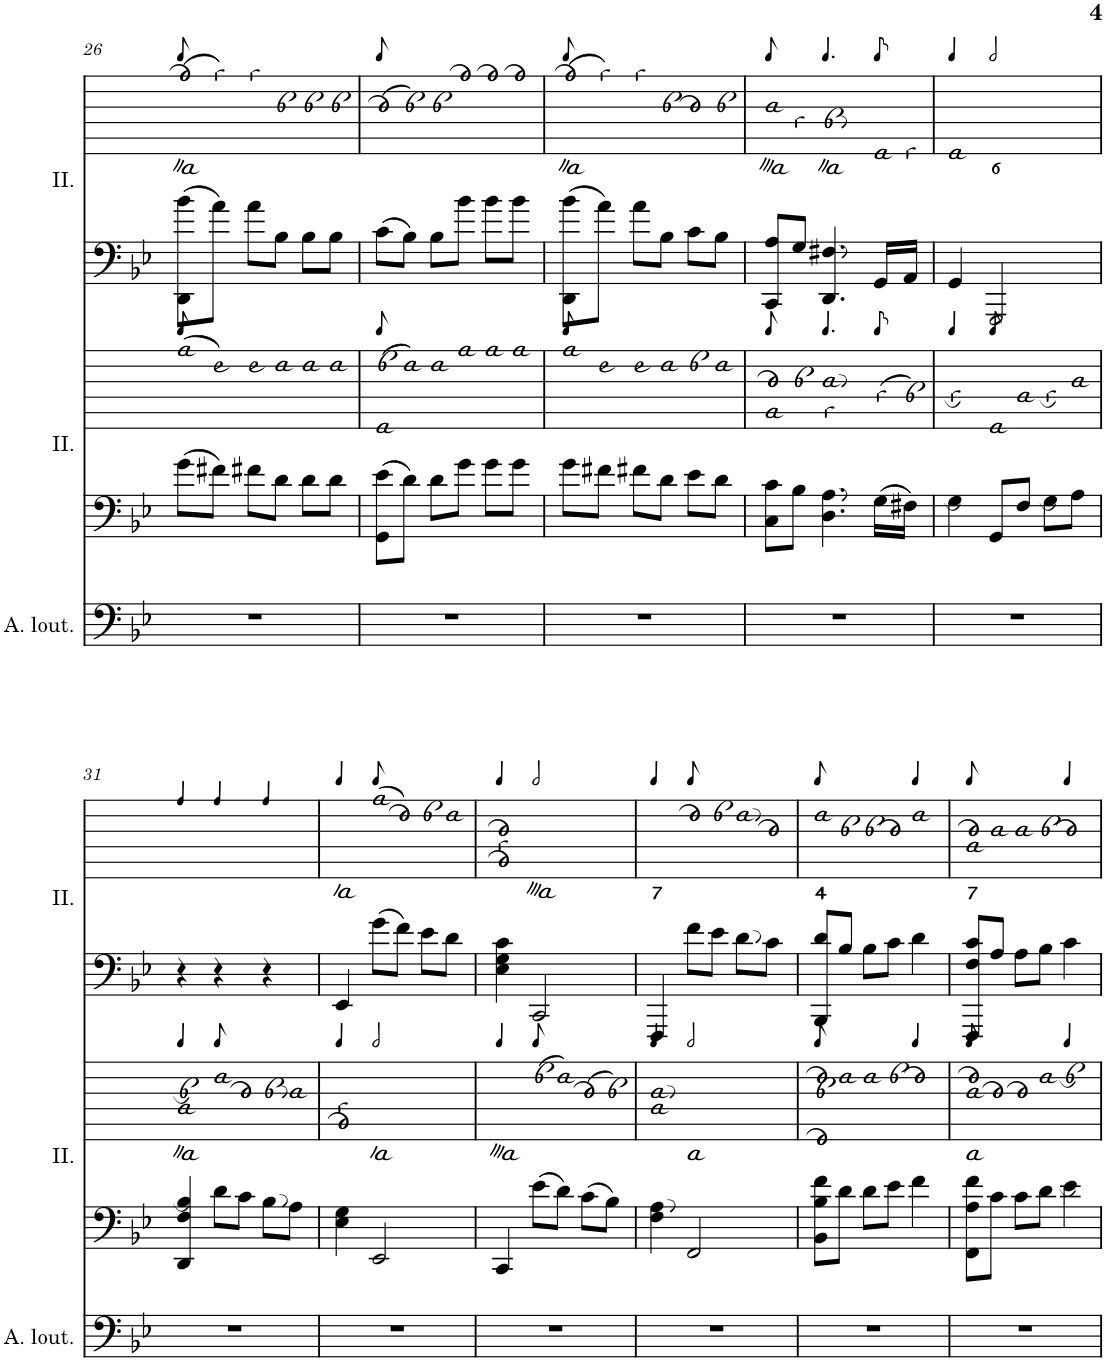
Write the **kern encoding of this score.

**kern	**kern	**kern	**kern	**kern
*part3	*part2	*part2	*part1	*part1
*staff5	*staff4	*staff3	*staff2	*staff1
*I"Arciloutna	*I"II.	*	*I"I.	*
*I'A. lout.	*I'II.	*	*	*
!!LO:PB:g=z
*clefF4	*clefF4	*	*clefF4	*
*k[b-e-]	*k[b-e-]	*k[b-e-]	*k[b-e-]	*k[b-e-]
*M3/4	*M3/4	*M3/4	*M3/4	*M3/4
=26	=26	=26	=26	=26
2.r	8g\L	(8gL	8DD\ 8b-\L	(8DD\ 8b-\L
.	8f#X\J	8f#XJ)	8a\J	8aJ)
.	8f#X\L	8f#XL	8a\L	8aL
.	8d\J	8dJ	8B-\J	8B-J
.	8d\L	8dL	8B-\L	8B-L
.	8d\J	8dJ	8B-\J	8B-J
=27	=27	=27	=27	=27
2.r	8GG\ 8e-\L	(8GG\ 8e-\L	8c\L	(8cL
.	8d\J	8dJ)	8B-\J	8B-J)
.	8d\L	8dL	8B-\L	8B-L
.	8g\J	8gJ	8b-\J	8b-J
.	8g\L	8gL	8b-\L	8b-L
.	8g\J	8gJ	8b-\J	8b-J
=28	=28	=28	=28	=28
2.r	8g\L	8gL	8DD\ 8b-\L	(8DD\ 8b-\L
.	8f#X\J	8f#XJ	8a\J	8aJ)
.	8f#X\L	8f#XL	8a\L	8aL
.	8d\J	8dJ	8B-\J	8B-J
.	8e-\L	8e-L	8c\L	8cL
.	8d\J	8dJ	8B-\J	8B-J
=29	=29	=29	=29	=29
2.r	8C\ 8c\L	8C\ 8c\L	8CC/ 8A/L	8CC\ 8A\L
.	8B-\J	8B-J	8G/J	8GJ
.	4.D\ 4.A\	4.D 4.A	4.DD/ 4.F#X/	4.DD 4.F#X
.	16G\LL	(16GLL	16GG/LL	16GGLL
.	16F#X\JJ	16F#XJJ)	16AA/JJ	16AAJJ
=30	=30	=30	=30	=30
2.r	4G\	4G	4GG/	4GG
.	8GG/L	8GGL	2GGG/	2GGG
.	8F/J	8FJ	.	.
.	8G\L	8GL	.	.
.	8A\J	8AJ	.	.
!!LO:LB:g=z
=31	=31	=31	=31	=31
2.r	4DD/ 4F/ 4B-/	4DD 4F 4B-	4r	4r
.	8d\L	8dL	4r	4r
.	8c\J	8cJ	.	.
.	8B-\L	8B-L	4r	4r
.	8A\J	8AJ	.	.
=32	=32	=32	=32	=32
2.r	4E-\ 4G\	4E- 4G	4EE-/	4EE-
.	2EE-/	2EE-	8g\L	(8gL
.	.	.	8f\J	8fJ)
.	.	.	8e-\L	8e-L
.	.	.	8d\J	8dJ
=33	=33	=33	=33	=33
2.r	4CC/	4CC	4E-\ 4G\ 4c\	4E- 4G 4c
.	8e-\L	(8e-L	2CC/	2CC
.	8d\J	8dJ)	.	.
.	8c\L	(8cL	.	.
.	8B-\J	8B-J)	.	.
=34	=34	=34	=34	=34
2.r	4F\ 4A\	4F 4A	4FFF/	4FFF
.	2FF/	2FF	8f\L	8fL
.	.	.	8e-\J	8e-J
.	.	.	8d\L	8dL
.	.	.	8c\J	8cJ
=35	=35	=35	=35	=35
2.r	8BB-\ 8B-\ 8f\L	8BB-\ 8B-\ 8f\L	8BBB-/ 8d/L	8BBB-\ 8d\L
.	8d\J	8dJ	8B-/J	8B-J
.	8d\L	8dL	8B-\L	8B-L
.	8e-\J	8e-J	8c\J	8cJ
.	4f\	4f	4d\	4d
=36	=36	=36	=36	=36
2.r	8FF\ 8A\ 8f\L	8FF\ 8A\ 8f\L	8FFF/ 8F/ 8c/L	8FFF\ 8F\ 8c\L
.	8c\J	8cJ	8A/J	8AJ
.	8c\L	8cL	8A\L	8AL
.	8d\J	8dJ	8B-\J	8B-J
.	4e-\	4e-	4c\	4c
=	=	=	=	=
*-	*-	*-	*-	*-
